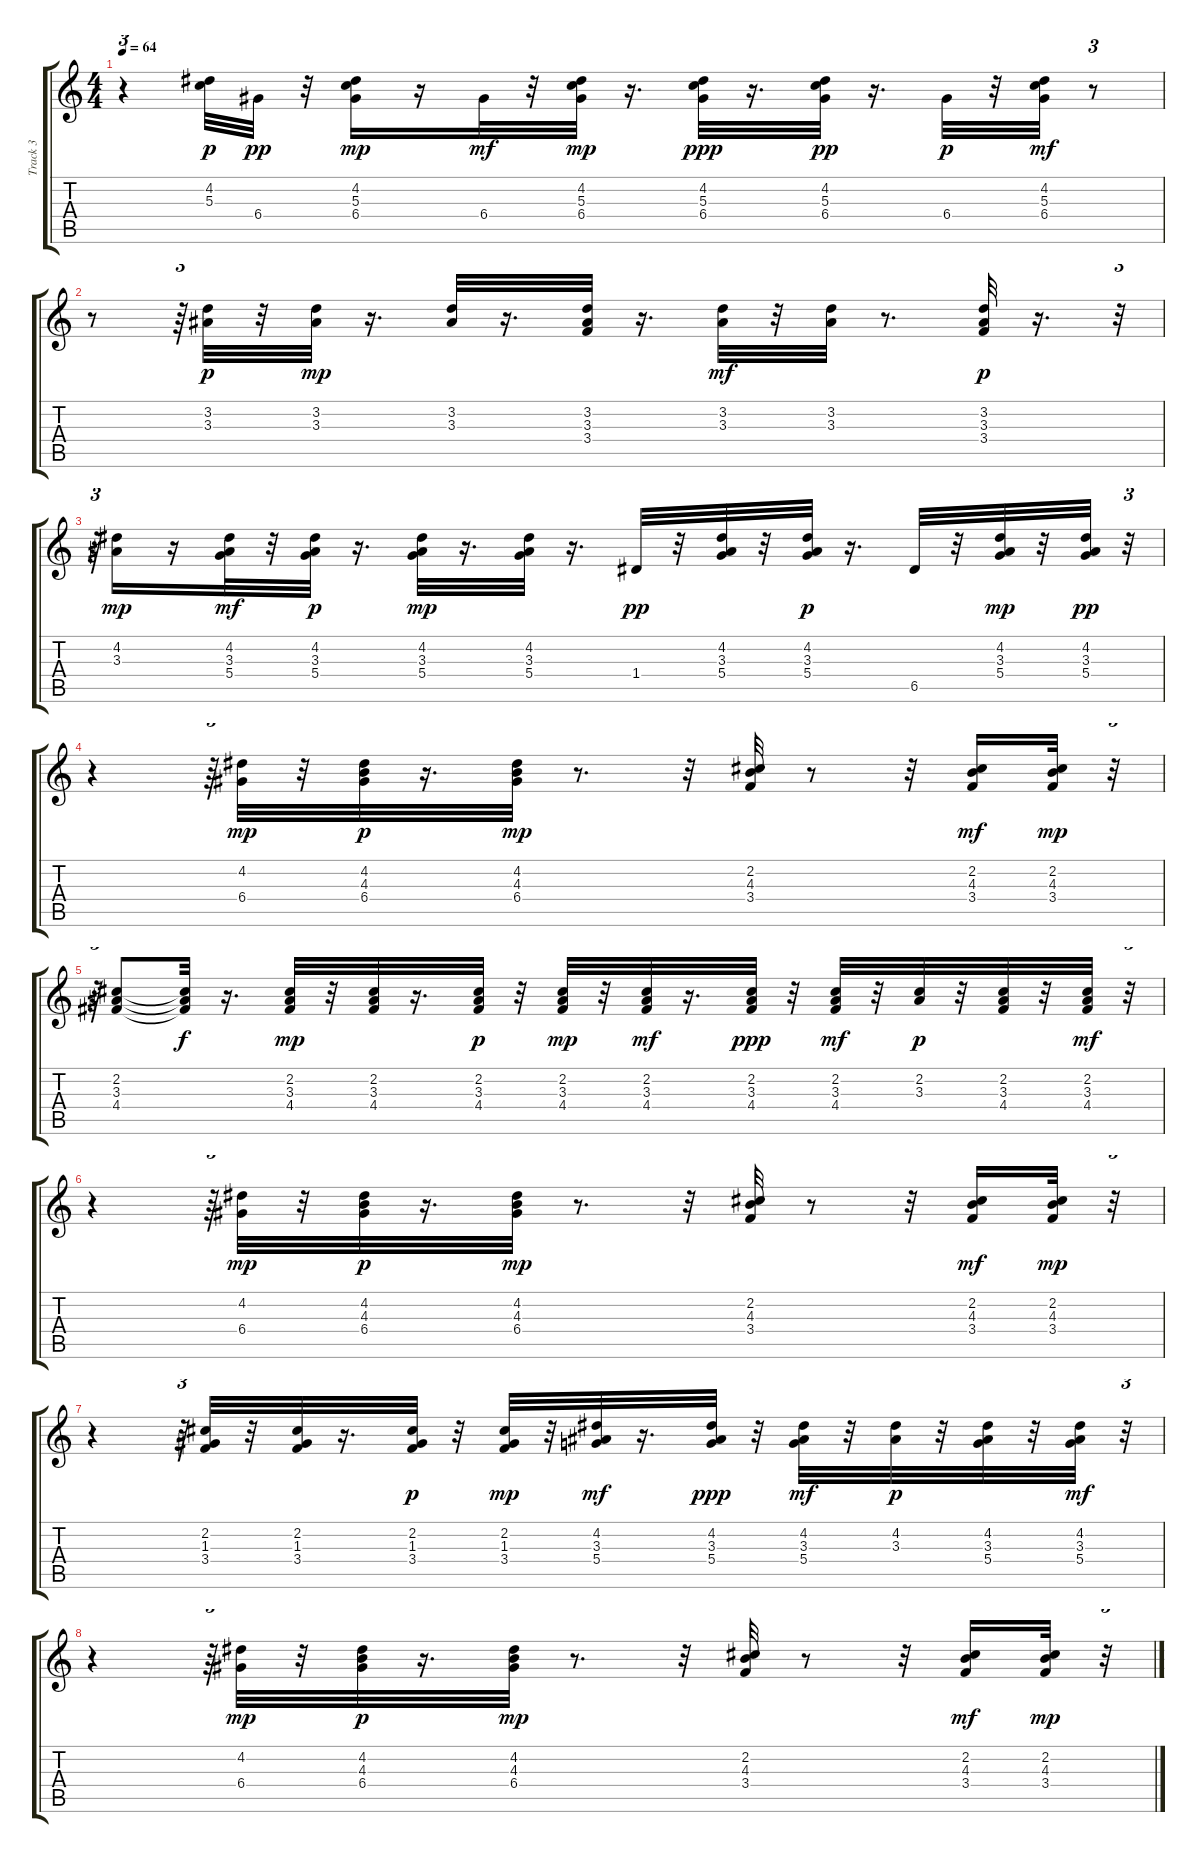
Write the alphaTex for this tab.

\track ("Track 3" "Track 3") {instrument acousticguitarnylon}
\staff {score tabs}
\tuning (E4 B3 G3 D3 A2 E2) {hide}
\ts (4 4)
\tempo 64
\clef g2
\ks c
r.4{tu (3 2) dy mp} (4.2 5.3).32{dy p} 6.4.32{dy pp} r.32 (4.2 5.3 6.4).16{dy mp} r.16 6.4.32{dy mf} r.32 (4.2 5.3 6.4).32{dy mp} r.16{d} (4.2 5.3 6.4).32{dy ppp} r.16{d} (4.2 5.3 6.4).32{dy pp} r.16{d} 6.4.32{dy p} r.32 (4.2 5.3 6.4).32{dy mf} r.8{tu (3 2)} |
r.8 r.64{tu (3 2)} (3.2 3.3).32{dy p} r.32 (3.2 3.3).32{dy mp} r.16{d} (3.2 3.3).32 r.16{d} (3.2 3.3 3.4).32 r.16{d} (3.2 3.3).32{dy mf} r.32 (3.2 3.3).32 r.8{d} (3.2 3.3 3.4).32{dy p} r.16{d} r.32{tu (3 2)} |
r.64{tu (3 2)} (4.2 3.3).16{dy mp} r.16 (4.2 3.3 5.4).32{dy mf} r.32 (4.2 3.3 5.4).32{dy p} r.16{d} (4.2 3.3 5.4).32{dy mp} r.16{d} (4.2 3.3 5.4).32 r.16{d} 1.4.32{dy pp} r.32 (4.2 3.3 5.4).32 r.32 (4.2 3.3 5.4).32{dy p} r.16{d} 6.5.32 r.32 (4.2 3.3 5.4).32{dy mp} r.32 (4.2 3.3 5.4).32{dy pp} r.32{tu (3 2)} |
r.4 r.64{tu (3 2)} (4.2 6.4).32{dy mp} r.32 (4.2 4.3 6.4).32{dy p} r.16{d} (4.2 4.3 6.4).32{dy mp} r.8{d} r.32 (2.2 4.3 3.4).32 r.8 r.32 (2.2 4.3 3.4).16{dy mf} (2.2 4.3 3.4).32{dy mp} r.32{tu (3 2)} |
r.64{tu (3 2)} (2.2 3.3 4.4).8 (2.2{t} 3.3{t} 4.4{t}).32{dy f} r.16{d} (2.2 3.3 4.4).32{dy mp} r.32 (2.2 3.3 4.4).32 r.16{d} (2.2 3.3 4.4).32{dy p} r.32 (2.2 3.3 4.4).32{dy mp} r.32 (2.2 3.3 4.4).32{dy mf} r.16{d} (2.2 3.3 4.4).32{dy ppp} r.32 (2.2 3.3 4.4).32{dy mf} r.32 (2.2 3.3).32{dy p} r.32 (2.2 3.3 4.4).32 r.32 (2.2 3.3 4.4).32{dy mf} r.32{tu (3 2)} |
r.4 r.64{tu (3 2)} (4.2 6.4).32{dy mp} r.32 (4.2 4.3 6.4).32{dy p} r.16{d} (4.2 4.3 6.4).32{dy mp} r.8{d} r.32 (2.2 4.3 3.4).32 r.8 r.32 (2.2 4.3 3.4).16{dy mf} (2.2 4.3 3.4).32{dy mp} r.32{tu (3 2)} |
r.4 r.64{tu (3 2)} (2.2 1.3 3.4).32 r.32 (2.2 1.3 3.4).32 r.16{d} (2.2 1.3 3.4).32{dy p} r.32 (2.2 1.3 3.4).32{dy mp} r.32 (4.2 3.3 5.4).32{dy mf} r.16{d} (4.2 3.3 5.4).32{dy ppp} r.32 (4.2 3.3 5.4).32{dy mf} r.32 (4.2 3.3).32{dy p} r.32 (4.2 3.3 5.4).32 r.32 (4.2 3.3 5.4).32{dy mf} r.32{tu (3 2)} |
r.4 r.64{tu (3 2)} (4.2 6.4).32{dy mp} r.32 (4.2 4.3 6.4).32{dy p} r.16{d} (4.2 4.3 6.4).32{dy mp} r.8{d} r.32 (2.2 4.3 3.4).32 r.8 r.32 (2.2 4.3 3.4).16{dy mf} (2.2 4.3 3.4).32{dy mp} r.32{tu (3 2)}
